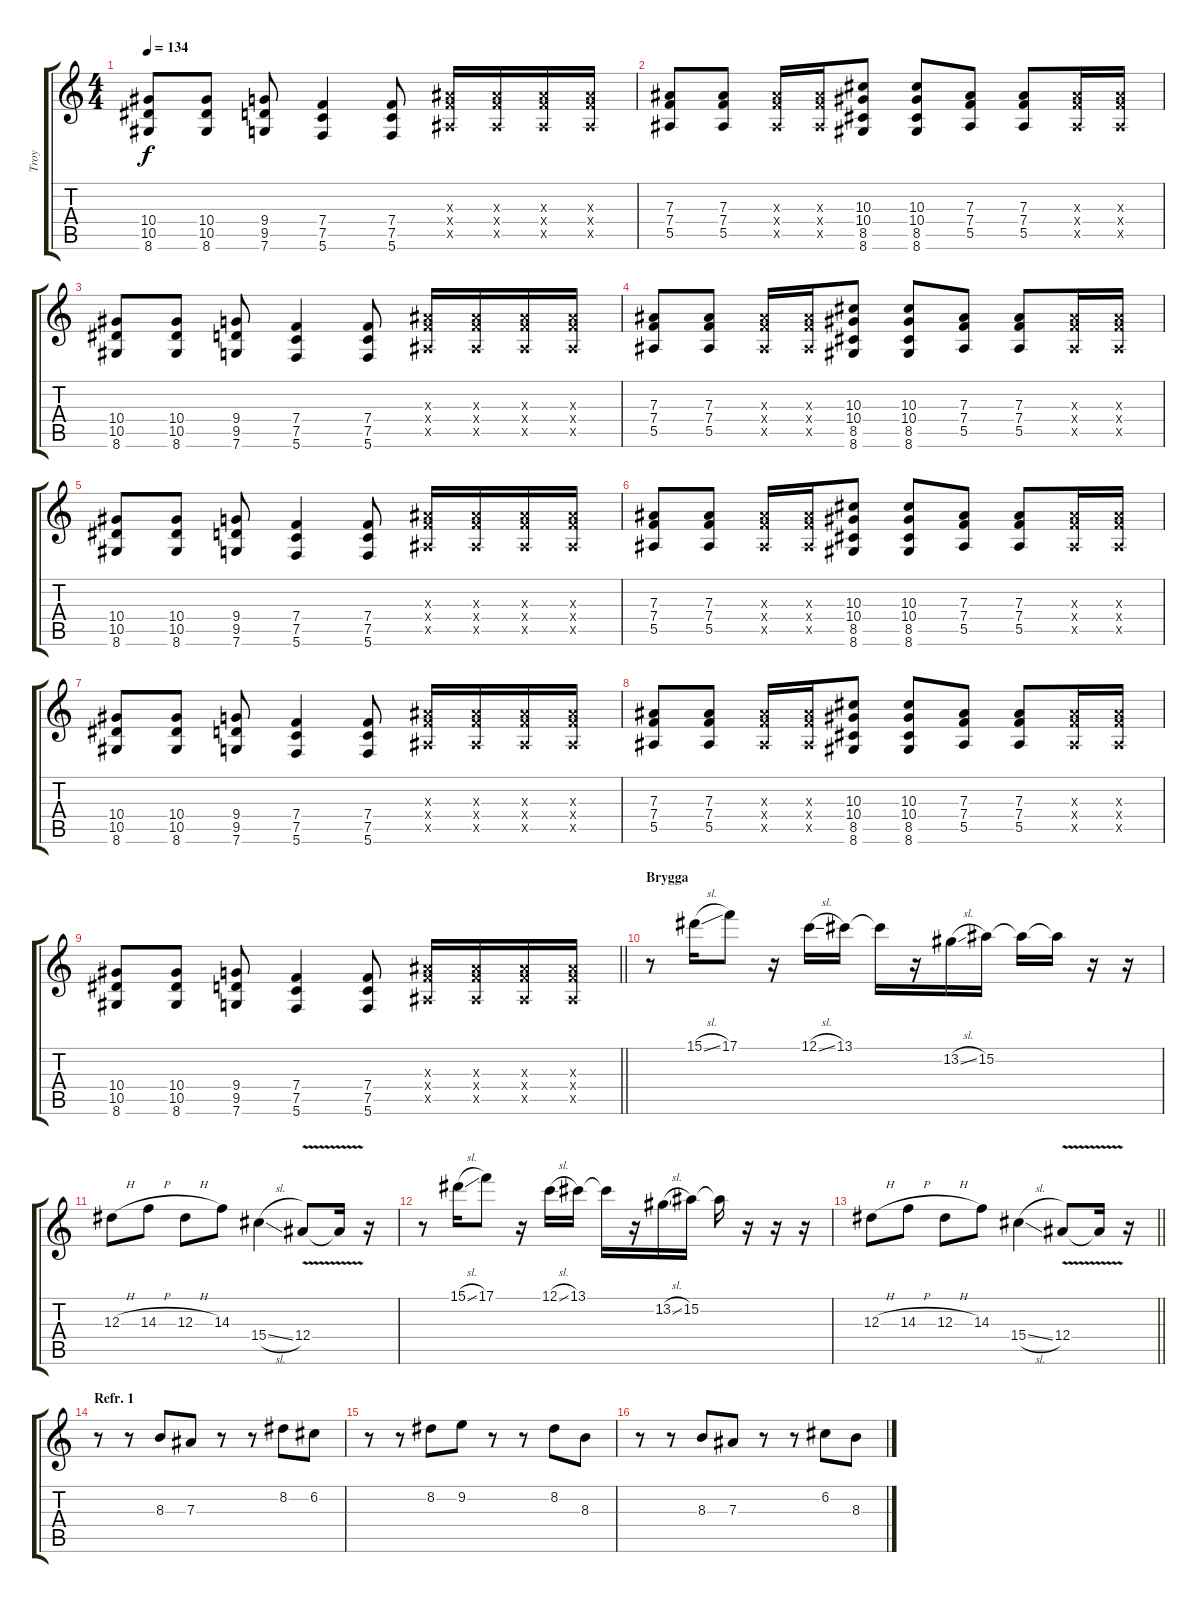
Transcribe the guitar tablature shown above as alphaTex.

\track ("Troy" "Troy") {instrument overdrivenguitar}
\staff {score tabs}
\tuning (C4 G3 Eb3 Bb2 F2 C2) {hide}
\ts (4 4)
\tempo 134
\clef g2
\ks c
(10.4 10.5 8.6).8{dy f} (10.4 10.5 8.6).8 (9.4 9.5 7.6).8 (7.4 7.5 5.6).4 (7.4 7.5 5.6).8 (7.3{x} 7.4{x} 5.5{x}).16 (7.3{x} 7.4{x} 5.5{x}).16 (7.3{x} 7.4{x} 5.5{x}).16 (7.3{x} 7.4{x} 5.5{x}).16 |
(7.3 7.4 5.5).8 (7.3 7.4 5.5).8 (7.3{x} 7.4{x} 5.5{x}).16 (7.3{x} 7.4{x} 5.5{x}).16 (10.3 10.4 8.5 8.6).8 (10.3 10.4 8.5 8.6).8 (7.3 7.4 5.5).8 (7.3 7.4 5.5).8 (7.3{x} 7.4{x} 5.5{x}).16 (7.3{x} 7.4{x} 5.5{x}).16 |
(10.4 10.5 8.6).8 (10.4 10.5 8.6).8 (9.4 9.5 7.6).8 (7.4 7.5 5.6).4 (7.4 7.5 5.6).8 (7.3{x} 7.4{x} 5.5{x}).16 (7.3{x} 7.4{x} 5.5{x}).16 (7.3{x} 7.4{x} 5.5{x}).16 (7.3{x} 7.4{x} 5.5{x}).16 |
(7.3 7.4 5.5).8 (7.3 7.4 5.5).8 (7.3{x} 7.4{x} 5.5{x}).16 (7.3{x} 7.4{x} 5.5{x}).16 (10.3 10.4 8.5 8.6).8 (10.3 10.4 8.5 8.6).8 (7.3 7.4 5.5).8 (7.3 7.4 5.5).8 (7.3{x} 7.4{x} 5.5{x}).16 (7.3{x} 7.4{x} 5.5{x}).16 |
(10.4 10.5 8.6).8 (10.4 10.5 8.6).8 (9.4 9.5 7.6).8 (7.4 7.5 5.6).4 (7.4 7.5 5.6).8 (7.3{x} 7.4{x} 5.5{x}).16 (7.3{x} 7.4{x} 5.5{x}).16 (7.3{x} 7.4{x} 5.5{x}).16 (7.3{x} 7.4{x} 5.5{x}).16 |
(7.3 7.4 5.5).8 (7.3 7.4 5.5).8 (7.3{x} 7.4{x} 5.5{x}).16 (7.3{x} 7.4{x} 5.5{x}).16 (10.3 10.4 8.5 8.6).8 (10.3 10.4 8.5 8.6).8 (7.3 7.4 5.5).8 (7.3 7.4 5.5).8 (7.3{x} 7.4{x} 5.5{x}).16 (7.3{x} 7.4{x} 5.5{x}).16 |
(10.4 10.5 8.6).8 (10.4 10.5 8.6).8 (9.4 9.5 7.6).8 (7.4 7.5 5.6).4 (7.4 7.5 5.6).8 (7.3{x} 7.4{x} 5.5{x}).16 (7.3{x} 7.4{x} 5.5{x}).16 (7.3{x} 7.4{x} 5.5{x}).16 (7.3{x} 7.4{x} 5.5{x}).16 |
(7.3 7.4 5.5).8 (7.3 7.4 5.5).8 (7.3{x} 7.4{x} 5.5{x}).16 (7.3{x} 7.4{x} 5.5{x}).16 (10.3 10.4 8.5 8.6).8 (10.3 10.4 8.5 8.6).8 (7.3 7.4 5.5).8 (7.3 7.4 5.5).8 (7.3{x} 7.4{x} 5.5{x}).16 (7.3{x} 7.4{x} 5.5{x}).16 |
\barLineRight lightlight
(10.4 10.5 8.6).8 (10.4 10.5 8.6).8 (9.4 9.5 7.6).8 (7.4 7.5 5.6).4 (7.4 7.5 5.6).8 (7.3{x} 7.4{x} 5.5{x}).16 (7.3{x} 7.4{x} 5.5{x}).16 (7.3{x} 7.4{x} 5.5{x}).16 (7.3{x} 7.4{x} 5.5{x}).16 |
\section ("" "Brygga")
r.8 15.1{sl}.16 17.1.8 r.16 12.1{sl}.16 13.1.16 13.1{t}.16 r.16 13.2{sl}.16 15.2.16 15.2{t}.16 15.2{t}.16 r.16 r.16 |
12.3{h}.8 14.3{h}.8 12.3{h}.8 14.3.8 15.4{sl}.4 12.4{v}.8 12.4{t}.16 r.16 |
r.8 15.1{sl}.16 17.1.8 r.16 12.1{sl}.16 13.1.16 13.1{t}.16 r.16 13.2{sl}.16 15.2.16 15.2{t}.16 r.16 r.16 r.16 |
\barLineRight lightlight
12.3{h}.8 14.3{h}.8 12.3{h}.8 14.3.8 15.4{sl}.4 12.4{v}.8 12.4{t}.16 r.16 |
\section ("" "Refr. 1")
r.8 r.8 8.3.8 7.3.8 r.8 r.8 8.2.8 6.2.8 |
r.8 r.8 8.2.8 9.2.8 r.8 r.8 8.2.8 8.3.8 |
r.8 r.8 8.3.8 7.3.8 r.8 r.8 6.2.8 8.3.8
